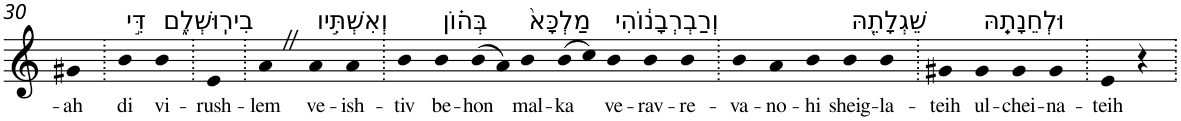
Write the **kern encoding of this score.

**kern	**text
*part1	*part1
*staff1	*staff1
*I"Piano	*
*I'Pno	*
!!LO:PB:g=z
*clefG2	*
*k[]	*
=30	=30
!	!LO:LY:b
4g#X	-ah
=31.	=31.
!LO:TX:a:t=דִּ֣י	!
!	!LO:LY:b
4b	di
!LO:TX:a:t=בִירֽוּשְׁלֶ֑ם	!
!	!LO:LY:b
4b	vi-
=32.	=32.
!	!LO:LY:b
4e	-rush-
=33.	=33.
!	!LO:LY:b
4aZ	-lem
!LO:TX:a:t=וְאִשְׁתִּ֣יו	!
!	!LO:LY:b
4a	ve-
!	!LO:LY:b
4a	-ish-
=34.	=34.
!	!LO:LY:b
4b	-tiv
!LO:TX:a:t=בְּה֗וֹן	!
!	!LO:LY:b
4b	be-
!	!LO:LY:b
(>8b	-hon
8a)	.
!LO:TX:a:t=מַלְכָּא֙	!
!	!LO:LY:b
4b	mal-
!	!LO:LY:b
(>8b	-ka
8cc)	.
!LO:TX:a:t=וְרַבְרְבָנ֔וֹהִי	!
!	!LO:LY:b
4b	ve-
!	!LO:LY:b
4b	-rav-
!	!LO:LY:b
4b	-re-
=35.	=35.
!	!LO:LY:b
4b	-va-
!	!LO:LY:b
4a	-no-
!	!LO:LY:b
4b	-hi
!LO:TX:a:t=שֵׁגְלָתֵ֖הּ	!
!	!LO:LY:b
4b	sheig-
!	!LO:LY:b
4b	-la-
=36.	=36.
!	!LO:LY:b
4g#X	-teih
!LO:TX:a:t=וּלְחֵנָתֵֽהּ	!
!	!LO:LY:b
4g#	ul-
!	!LO:LY:b
4g#	-chei-
!	!LO:LY:b
4g#	-na-
=37.	=37.
!	!LO:LY:b
4e	-teih
4r	.
=.	=.
*-	*-
